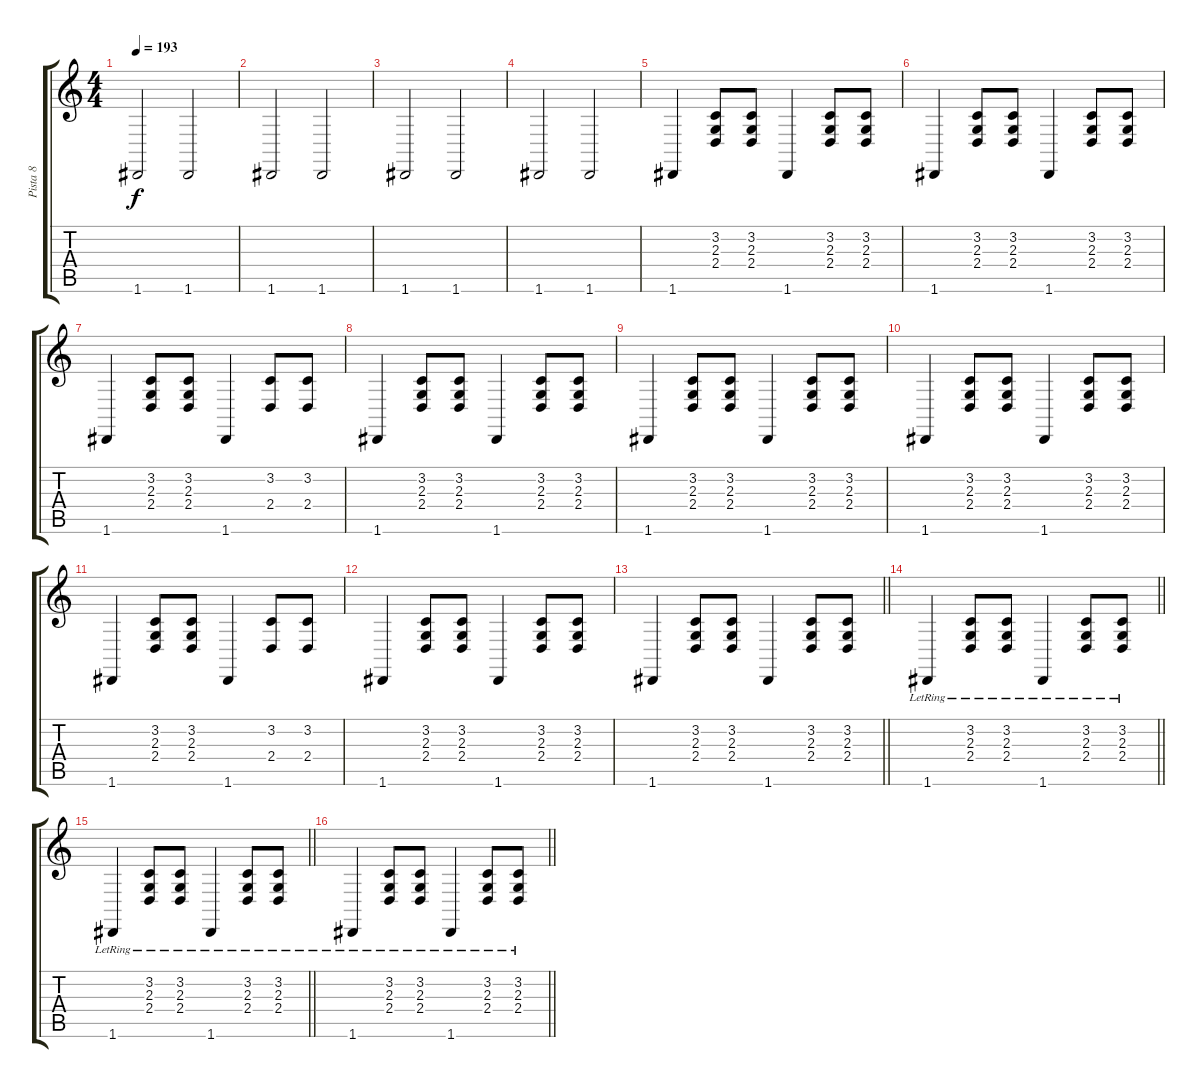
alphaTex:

\track ("Pista 8" "Pista 8") {instrument melodictom}
\staff {score tabs}
\tuning (D4 A3 F3 C3 G2 D2) {hide}
\ts (4 4)
\tempo 193
\clef g2
\ks c
1.6.2{dy f} 1.6.2 |
1.6.2 1.6.2 |
1.6.2 1.6.2 |
1.6.2 1.6.2 |
1.6.4 (3.2 2.3 2.4).8 (3.2 2.3 2.4).8 1.6.4 (3.2 2.3 2.4).8 (3.2 2.3 2.4).8 |
1.6.4 (3.2 2.3 2.4).8 (3.2 2.3 2.4).8 1.6.4 (3.2 2.3 2.4).8 (3.2 2.3 2.4).8 |
1.6.4 (3.2 2.3 2.4).8 (3.2 2.3 2.4).8 1.6.4 (3.2 2.4).8 (3.2 2.4).8 |
1.6.4 (3.2 2.3 2.4).8 (3.2 2.3 2.4).8 1.6.4 (3.2 2.3 2.4).8 (3.2 2.3 2.4).8 |
1.6.4 (3.2 2.3 2.4).8 (3.2 2.3 2.4).8 1.6.4 (3.2 2.3 2.4).8 (3.2 2.3 2.4).8 |
1.6.4 (3.2 2.3 2.4).8 (3.2 2.3 2.4).8 1.6.4 (3.2 2.3 2.4).8 (3.2 2.3 2.4).8 |
1.6.4 (3.2 2.3 2.4).8 (3.2 2.3 2.4).8 1.6.4 (3.2 2.4).8 (3.2 2.4).8 |
1.6.4 (3.2 2.3 2.4).8 (3.2 2.3 2.4).8 1.6.4 (3.2 2.3 2.4).8 (3.2 2.3 2.4).8 |
\barLineRight lightlight
1.6.4 (3.2 2.3 2.4).8 (3.2 2.3 2.4).8 1.6.4 (3.2 2.3 2.4).8 (3.2 2.3 2.4).8 |
\barLineRight lightlight
1.6{lr}.4 (3.2{lr} 2.3{lr} 2.4{lr}).8 (3.2{lr} 2.3{lr} 2.4{lr}).8 1.6{lr}.4 (3.2{lr} 2.3{lr} 2.4{lr}).8 (3.2{lr} 2.3{lr} 2.4{lr}).8 |
\barLineRight lightlight
1.6{lr}.4 (3.2{lr} 2.3{lr} 2.4{lr}).8 (3.2{lr} 2.3{lr} 2.4{lr}).8 1.6{lr}.4 (3.2{lr} 2.3{lr} 2.4{lr}).8 (3.2{lr} 2.3{lr} 2.4{lr}).8 |
\barLineRight lightlight
1.6{lr}.4 (3.2{lr} 2.3{lr} 2.4{lr}).8 (3.2{lr} 2.3{lr} 2.4{lr}).8 1.6{lr}.4 (3.2{lr} 2.3{lr} 2.4{lr}).8 (3.2{lr} 2.3{lr} 2.4{lr}).8
